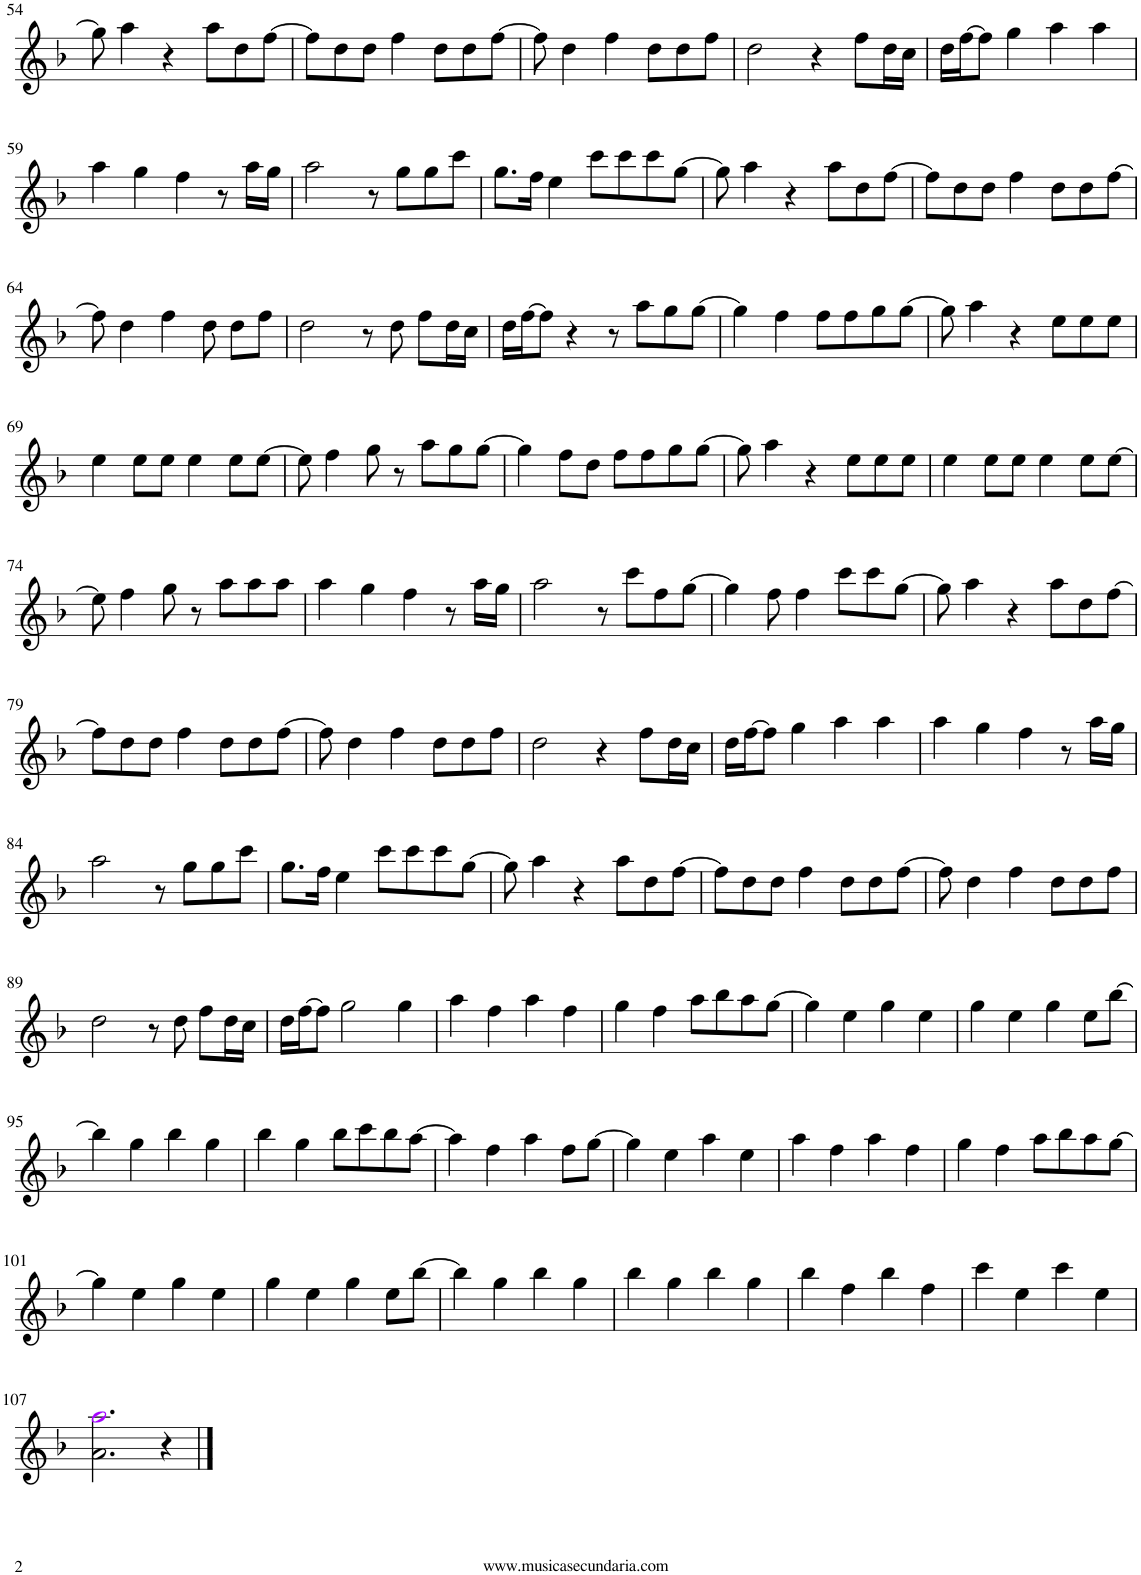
**kern
*part1
*staff1
*I"Flauta 1
*I'Fl
!!LO:PB:g=z
*clefG2
*k[b-]
*M4/4
=54
8gg\]
4aa\
4r
8aa\L
8dd\
[8ff\J
=55
8ff\L]
8dd\
8dd\J
4ff\
8dd\L
8dd\
[8ff\J
=56
8ff\]
4dd\
4ff\
8dd\L
8dd\
8ff\J
=57
2dd\
4r
8ff\L
16dd\L
16cc\JJ
=58
16dd\LL
[16ff\J
8ff\J]
4gg\
4aa\
4aa\
!!LO:LB:g=z
=59
4aa\
4gg\
4ff\
8r
16aa\LL
16gg\JJ
=60
2aa\
8r
8gg\L
8gg\
8ccc\J
=61
8.gg\L
16ff\Jk
4ee\
8ccc\L
8ccc\
8ccc\
[8gg\J
=62
8gg\]
4aa\
4r
8aa\L
8dd\
[8ff\J
=63
8ff\L]
8dd\
8dd\J
4ff\
8dd\L
8dd\
[8ff\J
!!LO:LB:g=z
=64
8ff\]
4dd\
4ff\
8dd\
8dd\L
8ff\J
=65
2dd\
8r
8dd\
8ff\L
16dd\L
16cc\JJ
=66
16dd\LL
[16ff\J
8ff\J]
4r
8r
8aa\L
8gg\
[8gg\J
=67
4gg\]
4ff\
8ff\L
8ff\
8gg\
[8gg\J
=68
8gg\]
4aa\
4r
8ee\L
8ee\
8ee\J
!!LO:LB:g=z
=69
4ee\
8ee\L
8ee\J
4ee\
8ee\L
[8ee\J
=70
8ee\]
4ff\
8gg\
8r
8aa\L
8gg\
[8gg\J
=71
4gg\]
8ff\L
8dd\J
8ff\L
8ff\
8gg\
[8gg\J
=72
8gg\]
4aa\
4r
8ee\L
8ee\
8ee\J
=73
4ee\
8ee\L
8ee\J
4ee\
8ee\L
[8ee\J
!!LO:LB:g=z
=74
8ee\]
4ff\
8gg\
8r
8aa\L
8aa\
8aa\J
=75
4aa\
4gg\
4ff\
8r
16aa\LL
16gg\JJ
=76
2aa\
8r
8ccc\L
8ff\
[8gg\J
=77
4gg\]
8ff\
4ff\
8ccc\L
8ccc\
[8gg\J
=78
8gg\]
4aa\
4r
8aa\L
8dd\
[8ff\J
!!LO:LB:g=z
=79
8ff\L]
8dd\
8dd\J
4ff\
8dd\L
8dd\
[8ff\J
=80
8ff\]
4dd\
4ff\
8dd\L
8dd\
8ff\J
=81
2dd\
4r
8ff\L
16dd\L
16cc\JJ
=82
16dd\LL
[16ff\J
8ff\J]
4gg\
4aa\
4aa\
=83
4aa\
4gg\
4ff\
8r
16aa\LL
16gg\JJ
!!LO:LB:g=z
=84
2aa\
8r
8gg\L
8gg\
8ccc\J
=85
8.gg\L
16ff\Jk
4ee\
8ccc\L
8ccc\
8ccc\
[8gg\J
=86
8gg\]
4aa\
4r
8aa\L
8dd\
[8ff\J
=87
8ff\L]
8dd\
8dd\J
4ff\
8dd\L
8dd\
[8ff\J
=88
8ff\]
4dd\
4ff\
8dd\L
8dd\
8ff\J
!!LO:LB:g=z
=89
2dd\
8r
8dd\
8ff\L
16dd\L
16cc\JJ
=90
16dd\LL
[16ff\J
8ff\J]
2gg\
4gg\
=91
4aa\
4ff\
4aa\
4ff\
=92
4gg\
4ff\
8aa\L
8bb-\
8aa\
[8gg\J
=93
4gg\]
4ee\
4gg\
4ee\
=94
4gg\
4ee\
4gg\
8ee\L
[8bb-\J
!!LO:LB:g=z
=95
4bb-\]
4gg\
4bb-\
4gg\
=96
4bb-\
4gg\
8bb-\L
8ccc\
8bb-\
[8aa\J
=97
4aa\]
4ff\
4aa\
8ff\L
[8gg\J
=98
4gg\]
4ee\
4aa\
4ee\
=99
4aa\
4ff\
4aa\
4ff\
=100
4gg\
4ff\
8aa\L
8bb-\
8aa\
[8gg\J
!!LO:LB:g=z
=101
4gg\]
4ee\
4gg\
4ee\
=102
4gg\
4ee\
4gg\
8ee\L
[8bb-\J
=103
4bb-\]
4gg\
4bb-\
4gg\
=104
4bb-\
4gg\
4bb-\
4gg\
=105
4bb-\
4ff\
4bb-\
4ff\
=106
4ccc\
4ee\
4ccc\
4ee\
!!LO:LB:g=z
=107
2.a\ 2.aai\
4r
==
*-
